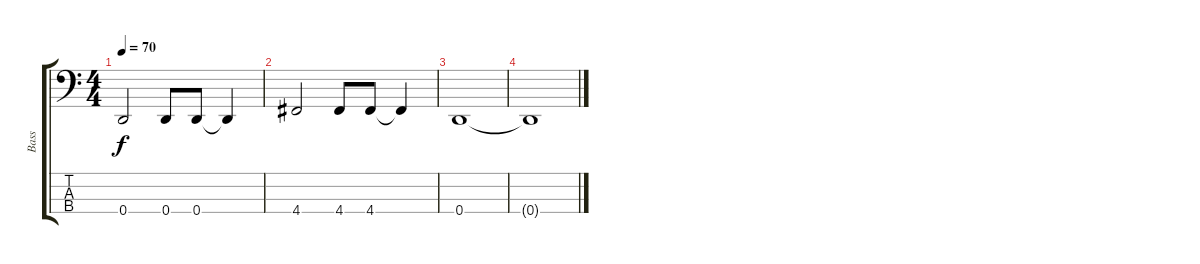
\track ("Bass" "Bass") {instrument electricbassfinger}
\staff {score tabs}
\tuning (F2 C2 G1 D1) {hide}
\ts (4 4)
\tempo 70
\clef f4
\ks c
0.4.2{dy f} 0.4.8 0.4.8 0.4{t}.4 |
4.4.2 4.4.8 4.4.8 4.4{t}.4 |
0.4.1 |
0.4{t}.1{volume 0}
